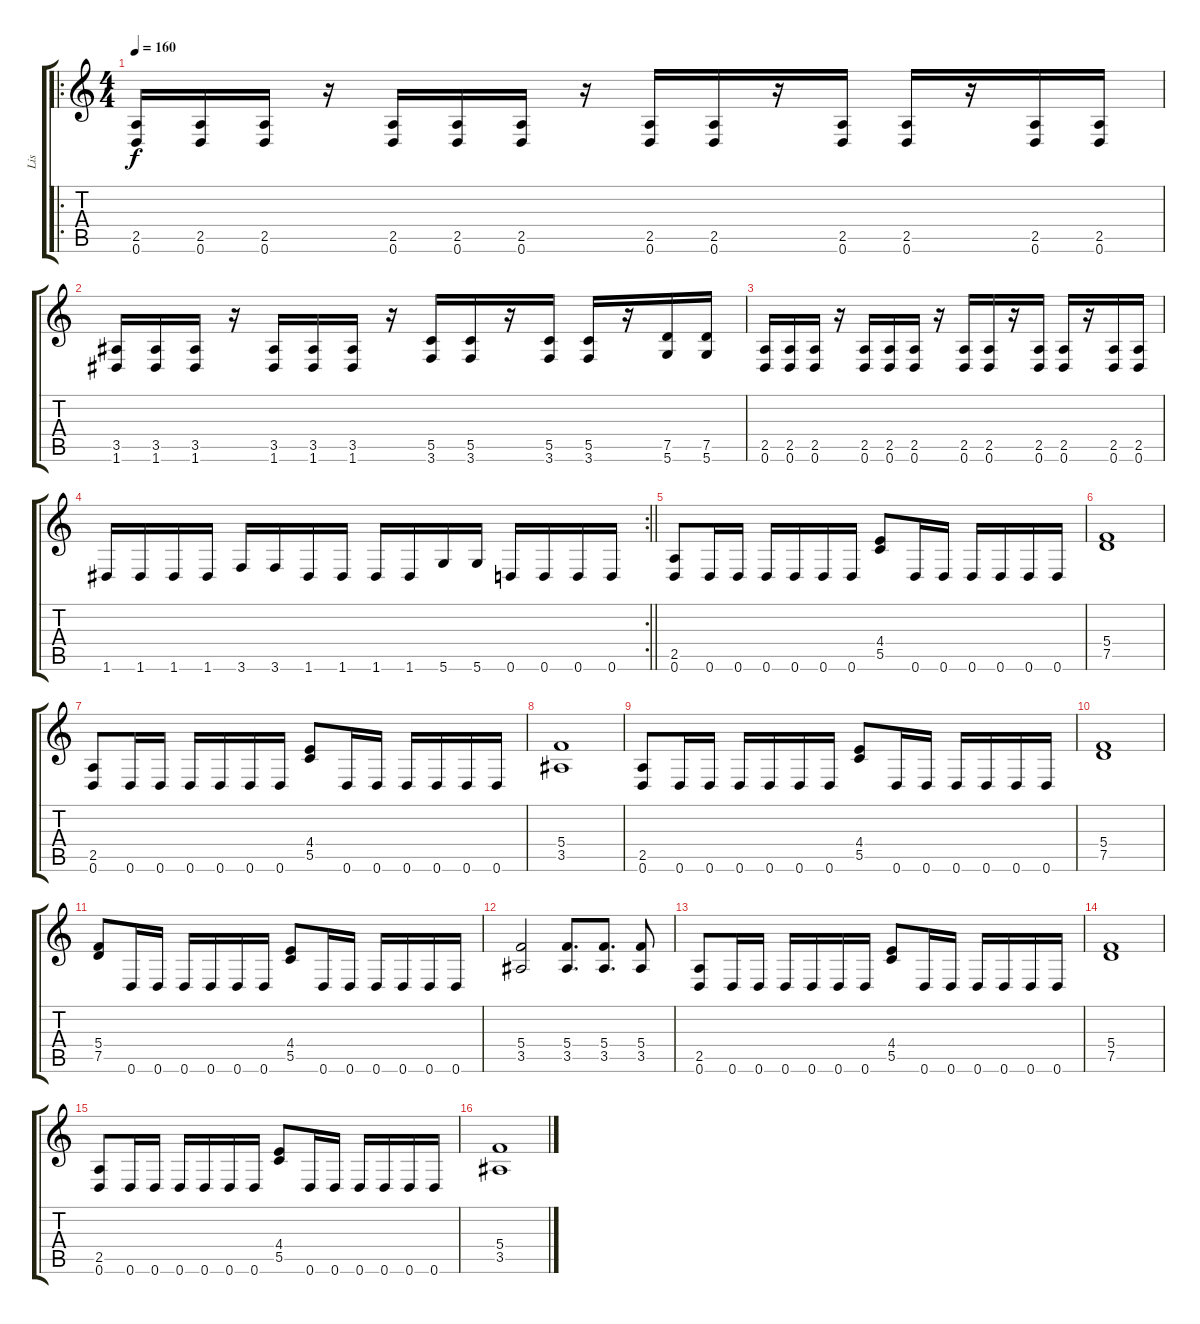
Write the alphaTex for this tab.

\track ("Lis" "Lis") {instrument distortionguitar}
\staff {score tabs}
\tuning (D4 A3 F3 C3 G2 D2) {hide}
\ro
\ts (4 4)
\tempo 160
\clef g2
\ks c
(2.5 0.6).16{dy f} (2.5 0.6).16 (2.5 0.6).16 r.16 (2.5 0.6).16 (2.5 0.6).16 (2.5 0.6).16 r.16 (2.5 0.6).16 (2.5 0.6).16 r.16 (2.5 0.6).16 (2.5 0.6).16 r.16 (2.5 0.6).16 (2.5 0.6).16 |
(3.5 1.6).16 (3.5 1.6).16 (3.5 1.6).16 r.16 (3.5 1.6).16 (3.5 1.6).16 (3.5 1.6).16 r.16 (5.5 3.6).16 (5.5 3.6).16 r.16 (5.5 3.6).16 (5.5 3.6).16 r.16 (7.5 5.6).16 (7.5 5.6).16 |
(2.5 0.6).16 (2.5 0.6).16 (2.5 0.6).16 r.16 (2.5 0.6).16 (2.5 0.6).16 (2.5 0.6).16 r.16 (2.5 0.6).16 (2.5 0.6).16 r.16 (2.5 0.6).16 (2.5 0.6).16 r.16 (2.5 0.6).16 (2.5 0.6).16 |
\rc 2
\barLineRight lightlight
1.6.16 1.6.16 1.6.16 1.6.16 3.6.16 3.6.16 1.6.16 1.6.16 1.6.16 1.6.16 5.6.16 5.6.16 0.6.16 0.6.16 0.6.16 0.6.16 |
(2.5 0.6).8 0.6.16 0.6.16 0.6.16 0.6.16 0.6.16 0.6.16 (4.4 5.5).8 0.6.16 0.6.16 0.6.16 0.6.16 0.6.16 0.6.16 |
(5.4 7.5).1 |
(2.5 0.6).8 0.6.16 0.6.16 0.6.16 0.6.16 0.6.16 0.6.16 (4.4 5.5).8 0.6.16 0.6.16 0.6.16 0.6.16 0.6.16 0.6.16 |
(5.4 3.5).1 |
(2.5 0.6).8 0.6.16 0.6.16 0.6.16 0.6.16 0.6.16 0.6.16 (4.4 5.5).8 0.6.16 0.6.16 0.6.16 0.6.16 0.6.16 0.6.16 |
(5.4 7.5).1 |
(5.4 7.5).8 0.6.16 0.6.16 0.6.16 0.6.16 0.6.16 0.6.16 (4.4 5.5).8 0.6.16 0.6.16 0.6.16 0.6.16 0.6.16 0.6.16 |
(5.4 3.5).2 (5.4 3.5).8{d} (5.4 3.5).8{d} (5.4 3.5).8 |
(2.5 0.6).8 0.6.16 0.6.16 0.6.16 0.6.16 0.6.16 0.6.16 (4.4 5.5).8 0.6.16 0.6.16 0.6.16 0.6.16 0.6.16 0.6.16 |
(5.4 7.5).1 |
(2.5 0.6).8 0.6.16 0.6.16 0.6.16 0.6.16 0.6.16 0.6.16 (4.4 5.5).8 0.6.16 0.6.16 0.6.16 0.6.16 0.6.16 0.6.16 |
(5.4 3.5).1
